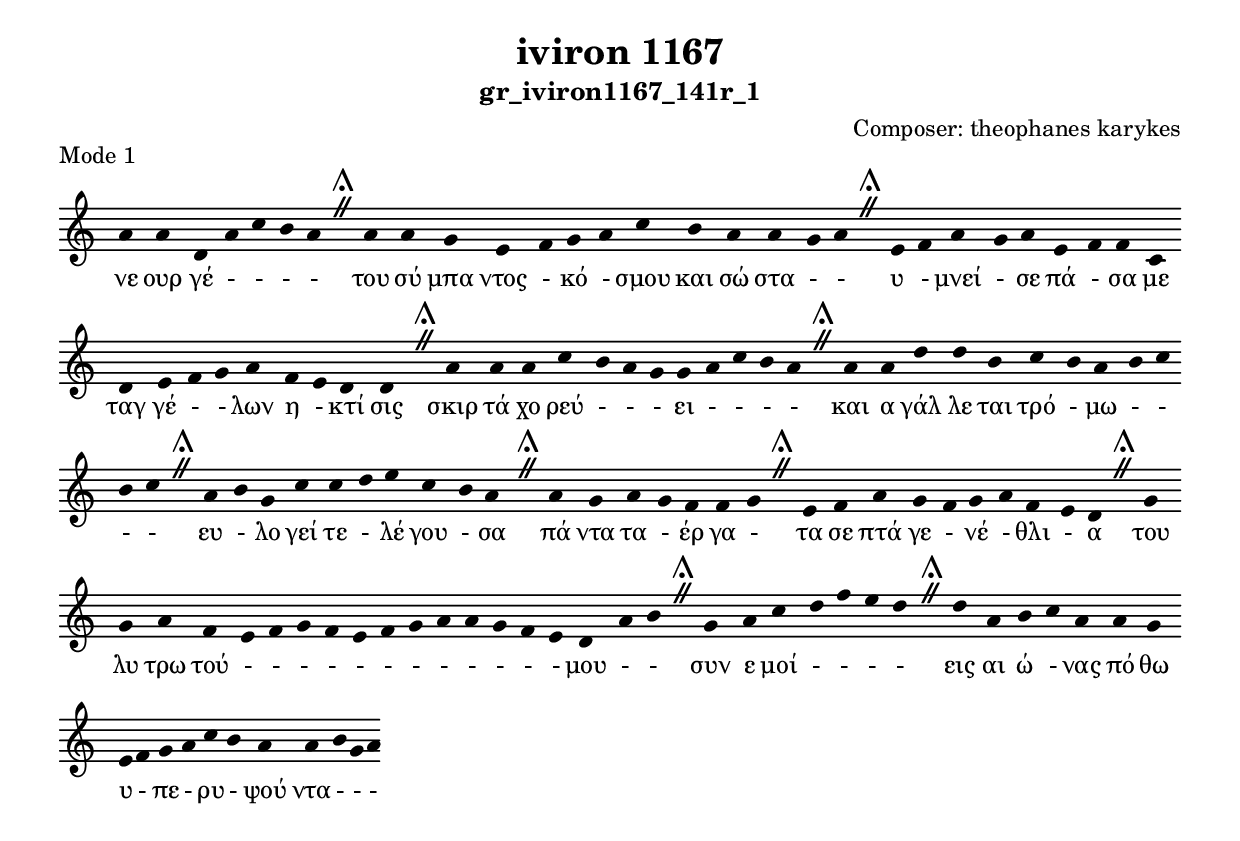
\include "gregorian.ly"

	\header {
 	  title = "iviron 1167"
	  subtitle = "gr_iviron1167_141r_1"
	  composer = "Composer: theophanes karykes"
	  piece = "Mode 1"
	}

	chant = {
	  a'4 a'4 d'4 a'4 c''4 b'4 a'4 \divisioMaior
 a'4 a'4 g'4 e'4 f'4 g'4 a'4 c''4 b'4 a'4 a'4 g'4 a'4 \divisioMaior
 e'4 f'4 a'4 g'4 a'4 e'4 f'4 f'4 c'4 d'4 e'4 f'4 g'4 a'4 f'4 e'4 d'4 d'4 \divisioMaior
 a'4 a'4 a'4 c''4 b'4 a'4 g'4 g'4 a'4 c''4 b'4 a'4 \divisioMaior
 a'4 a'4 d''4 d''4 b'4 c''4 b'4 a'4 b'4 c''4 b'4 c''4 \divisioMaior
 a'4 b'4 g'4 c''4 c''4 d''4 e''4 c''4 b'4 a'4 \divisioMaior
 a'4 g'4 a'4 g'4 f'4 f'4 g'4 \divisioMaior
 e'4 f'4 a'4 g'4 f'4 g'4 a'4 f'4 e'4 d'4 \divisioMaior
 g'4 g'4 a'4 f'4 e'4 f'4 g'4 f'4 e'4 f'4 g'4 a'4 a'4 g'4 f'4 e'4 d'4 a'4 b'4 \divisioMaior
 g'4 a'4 c''4 d''4 f''4 e''4 d''4 \divisioMaior
 d''4 a'4 b'4 c''4 a'4 a'4 g'4 e'4 f'4 g'4 a'4 c''4 b'4 a'4 a'4 b'4 g'4 a'4\finalis
	}

	verba = \lyricmode {νε ουρ γέ -  -  -  - 
του σύ μπα ντος - κό - σμου και σώ στα -  - 
υ - μνεί - σε πά - σα με ταγ γέ -  - λων η - κτί σις 
σκιρ τά χο ρεύ -  -  - ει -  -  -  - 
και α γάλ λε ται τρό - μω -  -  -  - 
ευ - λο γεί τε - λέ γου - σα 
πά ντα τα - έρ γα - 
τα σε πτά γε - νέ - θλι - α 
του λυ τρω τού -  -  -  -  -  -  -  -  -  -  -  - μου -  - 
συν ε μοί -  -  -  - 
εις αι ώ - νας πό θω υ - πε - ρυ - ψού ντα -  -  - 
	}


	\score {
	  \new Staff <<
	  \new Voice = "melody" \chant
	  \new Lyrics = "one" \lyricsto melody \verba
	  >>
	  \layout {
	    \context {
	      \Staff
	      \remove "Time_signature_engraver"
	      \remove "Bar_engraver"
	    }
	    \context {
	      \Voice
	      \remove "Stem_engraver"
	    }
	  }
	}